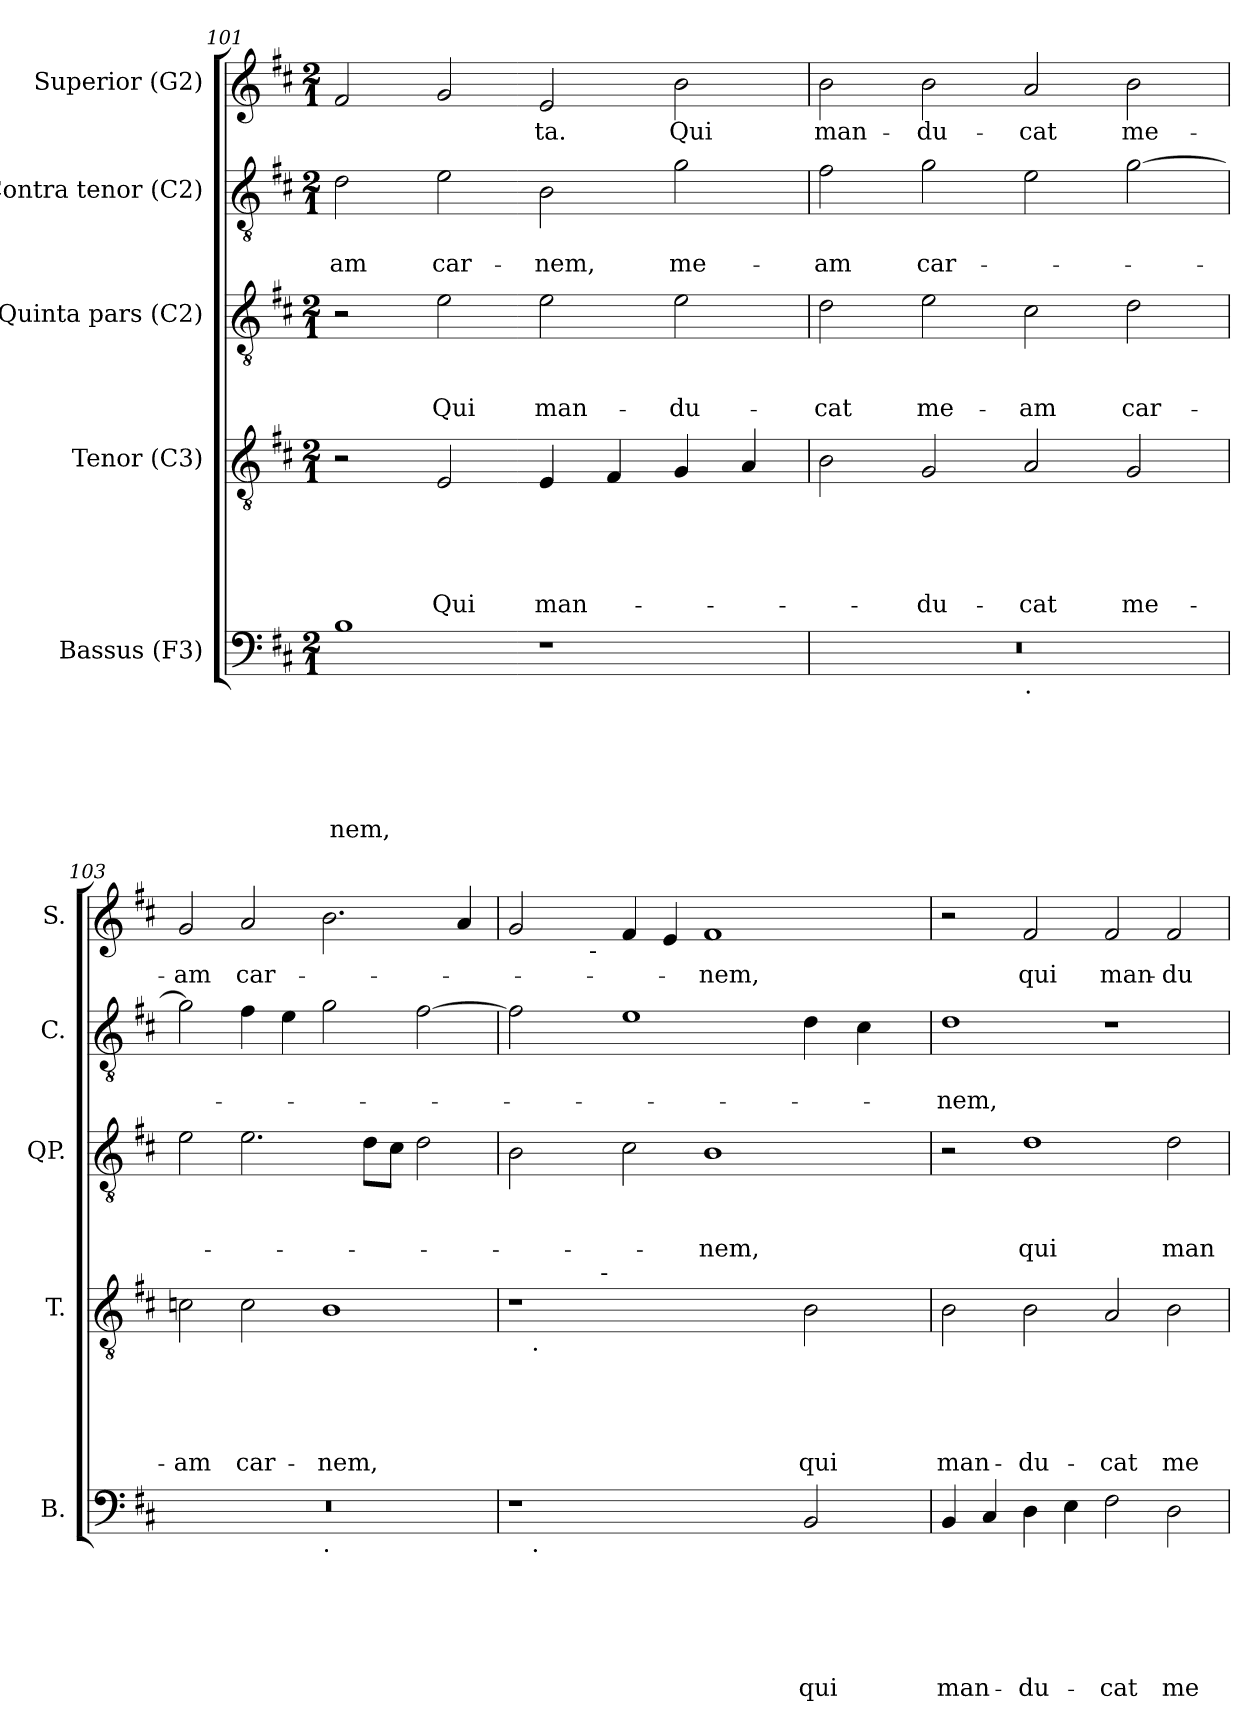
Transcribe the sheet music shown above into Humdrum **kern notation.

**kern	**text	**text	**text	**text	**text	**text	**kern	**text	**text	**text	**text	**text	**kern	**text	**text	**text	**kern	**text	**text	**kern	**text
*part5	*part5	*part5	*part5	*part5	*part5	*part5	*part4	*part4	*part4	*part4	*part4	*part4	*part3	*part3	*part3	*part3	*part2	*part2	*part2	*part1	*part1
*staff5	*staff5	*staff5	*staff5	*staff5	*staff5	*staff5	*staff4	*staff4	*staff4	*staff4	*staff4	*staff4	*staff3	*staff3	*staff3	*staff3	*staff2	*staff2	*staff2	*staff1	*staff1
*I"Bassus (F3)	*	*	*	*	*	*	*I"Tenor (C3)	*	*	*	*	*	*I"Quinta pars (C2)	*	*	*	*I"Contra tenor (C2)	*	*	*I"Superior (G2)	*
*I'B.	*	*	*	*	*	*	*I'T.	*	*	*	*	*	*I'QP.	*	*	*	*I'C.	*	*	*I'S.	*
*clefF4	*	*	*	*	*	*	*clefGv2	*	*	*	*	*	*clefGv2	*	*	*	*clefGv2	*	*	*clefG2	*
*k[f#c#]	*	*	*	*	*	*	*k[f#c#]	*	*	*	*	*	*k[f#c#]	*	*	*	*k[f#c#]	*	*	*k[f#c#]	*
*D:	*	*	*	*	*	*	*D:	*	*	*	*	*	*D:	*	*	*	*D:	*	*	*D:	*
*M2/1	*	*	*	*	*	*	*M2/1	*	*	*	*	*	*M2/1	*	*	*	*M2/1	*	*	*M2/1	*
=101	=101	=101	=101	=101	=101	=101	=101	=101	=101	=101	=101	=101	=101	=101	=101	=101	=101	=101	=101	=101	=101
!	!	!	!	!	!	!LO:LY:b	!	!	!	!	!	!	!	!	!	!	!	!	!LO:LY:b	!	!
1B	.	.	.	.	.	-nem,	2r	.	.	.	.	.	2r	.	.	.	2d\	.	-am	2f#/	.
!	!	!	!	!	!	!	!	!	!	!	!	!LO:LY:b	!	!	!	!LO:LY:b	!	!	!LO:LY:b	!	!
.	.	.	.	.	.	.	2E/	.	.	.	.	Qui	2e\	.	.	Qui	2e\	.	car-	2g/	.
!	!	!	!	!	!	!	!	!	!	!	!	!LO:LY:b	!	!	!	!LO:LY:b	!	!	!LO:LY:b	!	!LO:LY:b
1r	.	.	.	.	.	.	4E/	.	.	.	.	man-	2e\	.	.	man-	2B\	.	-nem,	2e/	-ta.
.	.	.	.	.	.	.	4F#/	.	.	.	.	.	.	.	.	.	.	.	.	.	.
!	!	!	!	!	!	!	!	!	!	!	!	!	!	!	!	!LO:LY:b	!	!	!LO:LY:b	!	!LO:LY:b
.	.	.	.	.	.	.	4G/	.	.	.	.	.	2e\	.	.	-du-	2g\	.	me-	2b\	Qui
.	.	.	.	.	.	.	4A/	.	.	.	.	.	.	.	.	.	.	.	.	.	.
=102	=102	=102	=102	=102	=102	=102	=102	=102	=102	=102	=102	=102	=102	=102	=102	=102	=102	=102	=102	=102	=102
!	!	!	!	!	!	!	!	!	!	!	!	!	!	!	!	!LO:LY:b	!	!	!LO:LY:b	!	!LO:LY:b
*^	*	*	*	*	*	*	*	*	*	*	*	*	*	*	*	*	*	*	*	*	*
0r	1ryy	.	.	.	.	.	.	2B\	.	.	.	.	.	2d\	.	.	-cat	2f#\	.	-am	2b\	man-
!	!	!	!	!	!	!	!	!	!	!	!	!	!LO:LY:b	!	!	!	!LO:LY:b	!	!	!LO:LY:b	!	!LO:LY:b
.	.	.	.	.	.	.	.	2G/	.	.	.	.	-du-	2e\	.	.	me-	2g\	.	car-	2b\	-du-
!	!LO:TX:b:t=.	!	!	!	!	!	!	!	!	!	!	!	!	!	!	!	!	!	!	!	!	!
!	!	!	!	!	!	!	!	!	!	!	!	!	!LO:LY:b	!	!	!	!LO:LY:b	!	!	!	!	!LO:LY:b
.	1ryy	.	.	.	.	.	.	2A/	.	.	.	.	-cat	2c#\	.	.	-am	2e\	.	.	2a/	-cat
!	!	!	!	!	!	!	!	!	!	!	!	!	!LO:LY:b	!	!	!	!LO:LY:b	!	!	!	!	!LO:LY:b
.	.	.	.	.	.	.	.	2G/	.	.	.	.	me-	2d\	.	.	car-	[>2g\	.	.	2b\	me-
=103	=103	=103	=103	=103	=103	=103	=103	=103	=103	=103	=103	=103	=103	=103	=103	=103	=103	=103	=103	=103	=103	=103
!	!	!	!	!	!	!	!	!	!	!	!	!	!LO:LY:b	!	!	!	!	!	!	!	!	!LO:LY:b
0r	1ryy	.	.	.	.	.	.	2cn\	.	.	.	.	-am	2e\	.	.	.	2g\]	.	.	2g/	-am
!	!	!	!	!	!	!	!	!	!	!	!	!	!LO:LY:b	!	!	!	!	!	!	!	!	!LO:LY:b
.	.	.	.	.	.	.	.	2c\	.	.	.	.	car-	2.e\	.	.	.	4f#\	.	.	2a/	car-
.	.	.	.	.	.	.	.	.	.	.	.	.	.	.	.	.	.	4e\	.	.	.	.
!	!LO:TX:b:t=.	!	!	!	!	!	!	!	!	!	!	!	!	!	!	!	!	!	!	!	!	!
!	!	!	!	!	!	!	!	!	!	!	!	!	!LO:LY:b	!	!	!	!	!	!	!	!	!
.	1ryy	.	.	.	.	.	.	1B	.	.	.	.	-nem,	.	.	.	.	2g\	.	.	2.b\	.
.	.	.	.	.	.	.	.	.	.	.	.	.	.	8d\L	.	.	.	.	.	.	.	.
.	.	.	.	.	.	.	.	.	.	.	.	.	.	8c#\J	.	.	.	.	.	.	.	.
.	.	.	.	.	.	.	.	.	.	.	.	.	.	2d\	.	.	.	[<2f#\	.	.	.	.
.	.	.	.	.	.	.	.	.	.	.	.	.	.	.	.	.	.	.	.	.	4a/	.
!!LO:LB:g=z
=104	=104	=104	=104	=104	=104	=104	=104	=104	=104	=104	=104	=104	=104	=104	=104	=104	=104	=104	=104	=104	=104	=104
*	*	*	*	*	*	*	*	*^	*	*	*	*	*	*	*	*	*	*	*	*	*^	*
*	*	*	*	*	*	*	*	*	*^	*	*	*	*	*	*	*	*	*	*	*	*	*	*	*
1r	16.ryy	.	.	.	.	.	.	1r	16.ryy	4ryy	.	.	.	.	.	2B\	.	.	.	2f#\]	.	.	2g/	4.ryy	.
!	!	!	!	!	!	!	!	!	!LO:TX:b:t=.	!	!	!	!	!	!	!	!	!	!	!	!	!	!	!	!
!	!LO:TX:b:t=.	!	!	!	!	!	!	!	!	!	!	!	!	!	!	!	!	!	!	!	!	!	!	!	!
.	1ryy	.	.	.	.	.	.	.	1ryy	.	.	.	.	.	.	.	.	.	.	.	.	.	.	.	.
.	.	.	.	.	.	.	.	.	.	8ryy	.	.	.	.	.	.	.	.	.	.	.	.	.	.	.
!	!	!	!	!	!	!	!	!	!	!	!	!	!	!	!	!	!	!	!	!	!	!	!	!LO:TX:b:t=-	!
.	.	.	.	.	.	.	.	.	.	32ryy	.	.	.	.	.	.	.	.	.	.	.	.	.	1ryy	.
!	!	!	!	!	!	!	!	!	!	!LO:TX:a:t=-	!	!	!	!	!	!	!	!	!	!	!	!	!	!	!
.	.	.	.	.	.	.	.	.	.	1ryy	.	.	.	.	.	.	.	.	.	.	.	.	.	.	.
.	.	.	.	.	.	.	.	.	.	.	.	.	.	.	.	2c#\	.	.	.	1e	.	.	4f#/	.	.
.	.	.	.	.	.	.	.	.	.	.	.	.	.	.	.	.	.	.	.	.	.	.	4e/	.	.
!	!	!	!	!	!	!	!	!	!	!	!	!	!	!	!	!	!	!	!LO:LY:b	!	!	!	!	!	!LO:LY:b
2ryy	.	.	.	.	.	.	.	2ryy	.	.	.	.	.	.	.	1B	.	.	-nem,	.	.	.	1f#	.	-nem,
.	2ryy	.	.	.	.	.	.	.	2ryy	.	.	.	.	.	.	.	.	.	.	.	.	.	.	.	.
.	.	.	.	.	.	.	.	.	.	.	.	.	.	.	.	.	.	.	.	.	.	.	.	2ryy	.
.	.	.	.	.	.	.	.	.	.	2ryy	.	.	.	.	.	.	.	.	.	.	.	.	.	.	.
!	!	!	!	!	!	!	!LO:LY:b	!	!	!	!	!	!	!	!LO:LY:b	!	!	!	!	!	!	!	!	!	!
2BB/	.	.	.	.	.	.	qui	2B\	.	.	.	.	.	.	qui	.	.	.	.	4d\	.	.	.	.	.
.	4ryy	.	.	.	.	.	.	.	4ryy	.	.	.	.	.	.	.	.	.	.	.	.	.	.	.	.
.	.	.	.	.	.	.	.	.	.	.	.	.	.	.	.	.	.	.	.	4c#\	.	.	.	.	.
.	8ryy	.	.	.	.	.	.	.	8ryy	.	.	.	.	.	.	.	.	.	.	.	.	.	.	.	.
.	.	.	.	.	.	.	.	.	.	.	.	.	.	.	.	.	.	.	.	.	.	.	.	8ryy	.
.	.	.	.	.	.	.	.	.	.	16.ryy	.	.	.	.	.	.	.	.	.	.	.	.	.	.	.
.	32ryy	.	.	.	.	.	.	.	32ryy	.	.	.	.	.	.	.	.	.	.	.	.	.	.	.	.
=105	=105	=105	=105	=105	=105	=105	=105	=105	=105	=105	=105	=105	=105	=105	=105	=105	=105	=105	=105	=105	=105	=105	=105	=105	=105
!	!	!	!	!	!	!	!LO:LY:b	!	!	!	!	!	!	!	!LO:LY:b	!	!	!	!	!	!	!LO:LY:b	!	!	!
*v	*v	*	*	*	*	*	*	*	*	*	*	*	*	*	*	*	*	*	*	*	*	*	*v	*v	*
*	*	*	*	*	*	*	*v	*v	*v	*	*	*	*	*	*	*	*	*	*	*	*	*	*
4BB/	.	.	.	.	.	man-	2B\	.	.	.	.	man-	2r	.	.	.	1d	.	-nem,	2r	.
4C#/	.	.	.	.	.	.	.	.	.	.	.	.	.	.	.	.	.	.	.	.	.
!	!	!	!	!	!	!LO:LY:b	!	!	!	!	!	!LO:LY:b	!	!	!	!LO:LY:b	!	!	!	!	!LO:LY:b
4D\	.	.	.	.	.	-du-	2B\	.	.	.	.	-du-	1d	.	.	qui	.	.	.	2f#/	qui
4E\	.	.	.	.	.	.	.	.	.	.	.	.	.	.	.	.	.	.	.	.	.
!	!	!	!	!	!	!LO:LY:b	!	!	!	!	!	!LO:LY:b	!	!	!	!	!	!	!	!	!LO:LY:b
2F#\	.	.	.	.	.	-cat	2A/	.	.	.	.	-cat	.	.	.	.	1r	.	.	2f#/	man-
!	!	!	!	!	!	!LO:LY:b	!	!	!	!	!	!LO:LY:b	!	!	!	!LO:LY:b	!	!	!	!	!LO:LY:b
2D\	.	.	.	.	.	me-	2B\	.	.	.	.	me-	2d\	.	.	man-	.	.	.	2f#/	-du-
=	=	=	=	=	=	=	=	=	=	=	=	=	=	=	=	=	=	=	=	=	=
*-	*-	*-	*-	*-	*-	*-	*-	*-	*-	*-	*-	*-	*-	*-	*-	*-	*-	*-	*-	*-	*-
